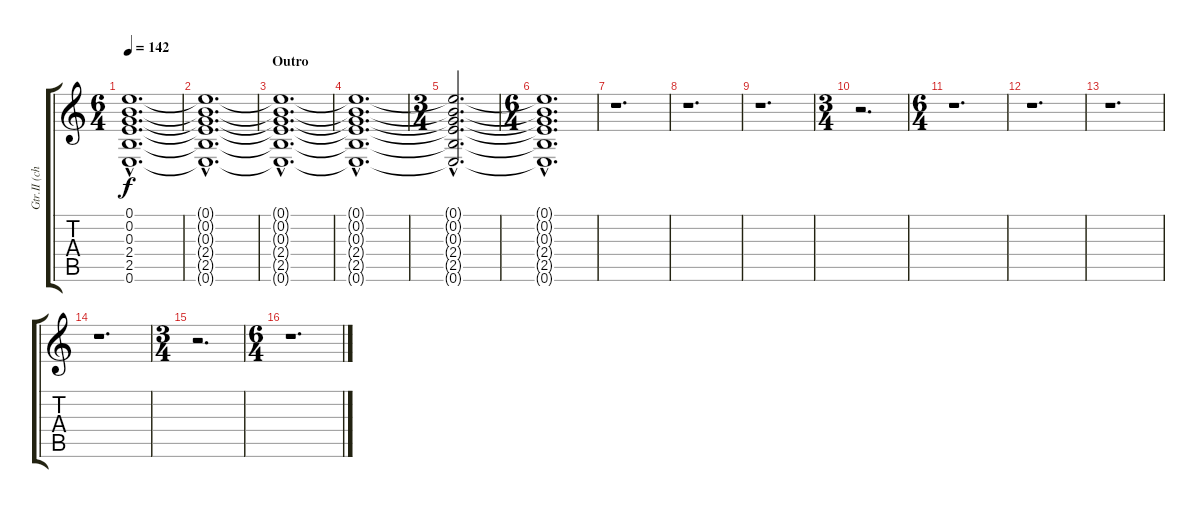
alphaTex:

\track ("Gtr.II (chords)" "Gtr.II (ch") {instrument overdrivenguitar}
\staff {score tabs}
\tuning (E4 B3 G3 D3 A2 E2) {hide}
\ts (6 4)
\tempo 142
\clef g2
\ks c
(0.1{hac} 0.2{hac} 0.3{hac} 2.4{hac} 2.5{hac} 0.6{hac}).1{d dy f} |
(0.1{hac t} 0.2{hac t} 0.3{hac t} 2.4{hac t} 2.5{hac t} 0.6{hac t}).1{d volume 7} |
\section ("" "Outro")
(0.1{hac t} 0.2{hac t} 0.3{hac t} 2.4{hac t} 2.5{hac t} 0.6{hac t}).1{d} |
(0.1{hac t} 0.2{hac t} 0.3{hac t} 2.4{hac t} 2.5{hac t} 0.6{hac t}).1{d volume 3} |
\ts (3 4)
(0.1{hac t} 0.2{hac t} 0.3{hac t} 2.4{hac t} 2.5{hac t} 0.6{hac t}).2{d volume 0} |
\ts (6 4)
(0.1{hac t} 0.2{hac t} 0.3{hac t} 2.4{hac t} 2.5{hac t} 0.6{hac t}).1{d} |
r.1{d} |
r.1{d} |
r.1{d} |
\ts (3 4)
r.2{d} |
\ts (6 4)
r.1{d} |
r.1{d} |
r.1{d} |
r.1{d} |
\ts (3 4)
r.2{d} |
\ts (6 4)
r.1{d}
